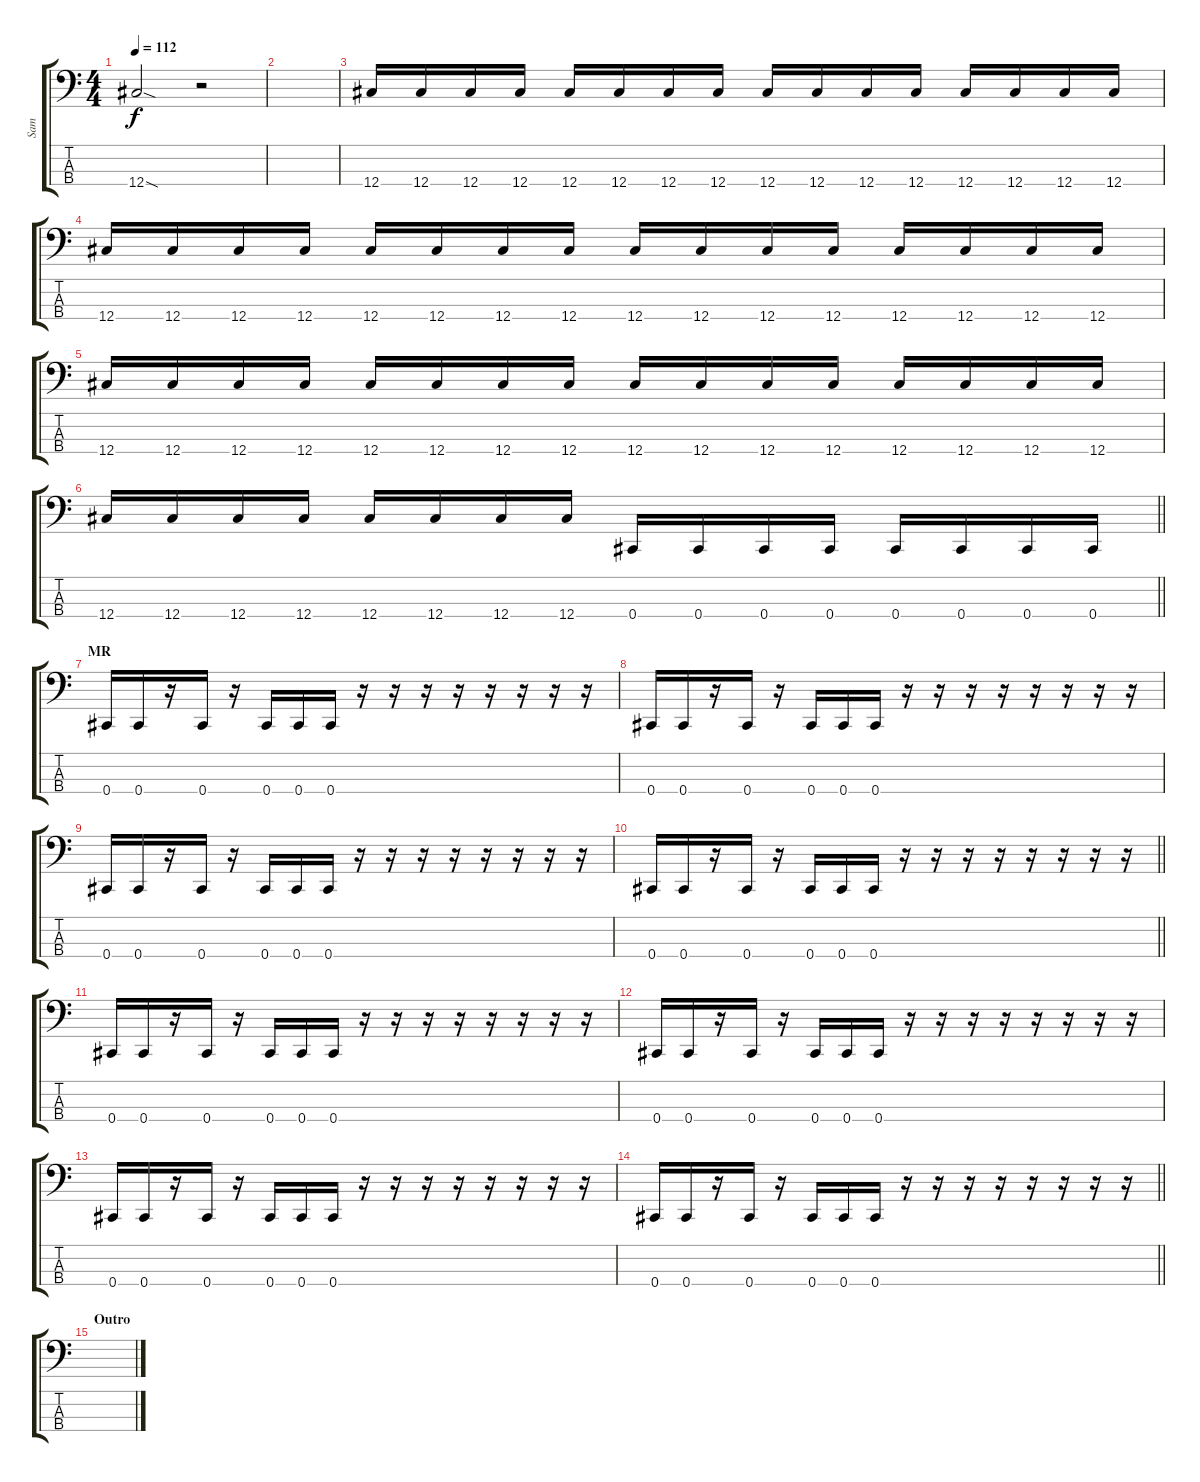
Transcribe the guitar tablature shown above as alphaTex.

\track ("Sam" "Sam") {instrument electricbassfinger}
\staff {score tabs}
\tuning (E2 B1 Gb0 Db1) {hide}
\ts (4 4)
\tempo 112
\clef f4
\ks c
12.4{sod}.2{dy f} r.2 |
|
12.4.16 12.4.16 12.4.16 12.4.16 12.4.16 12.4.16 12.4.16 12.4.16 12.4.16 12.4.16 12.4.16 12.4.16 12.4.16 12.4.16 12.4.16 12.4.16 |
12.4.16 12.4.16 12.4.16 12.4.16 12.4.16 12.4.16 12.4.16 12.4.16 12.4.16 12.4.16 12.4.16 12.4.16 12.4.16 12.4.16 12.4.16 12.4.16 |
12.4.16 12.4.16 12.4.16 12.4.16 12.4.16 12.4.16 12.4.16 12.4.16 12.4.16 12.4.16 12.4.16 12.4.16 12.4.16 12.4.16 12.4.16 12.4.16 |
\barLineRight lightlight
12.4.16 12.4.16 12.4.16 12.4.16 12.4.16 12.4.16 12.4.16 12.4.16 0.4.16 0.4.16 0.4.16 0.4.16 0.4.16 0.4.16 0.4.16 0.4.16 |
\section ("" "MR")
0.4.16 0.4.16 r.16 0.4.16 r.16 0.4.16 0.4.16 0.4.16 r.16 r.16 r.16 r.16 r.16 r.16 r.16 r.16 |
0.4.16 0.4.16 r.16 0.4.16 r.16 0.4.16 0.4.16 0.4.16 r.16 r.16 r.16 r.16 r.16 r.16 r.16 r.16 |
0.4.16 0.4.16 r.16 0.4.16 r.16 0.4.16 0.4.16 0.4.16 r.16 r.16 r.16 r.16 r.16 r.16 r.16 r.16 |
\barLineRight lightlight
0.4.16 0.4.16 r.16 0.4.16 r.16 0.4.16 0.4.16 0.4.16 r.16 r.16 r.16 r.16 r.16 r.16 r.16 r.16 |
0.4.16 0.4.16 r.16 0.4.16 r.16 0.4.16 0.4.16 0.4.16 r.16 r.16 r.16 r.16 r.16 r.16 r.16 r.16 |
0.4.16 0.4.16 r.16 0.4.16 r.16 0.4.16 0.4.16 0.4.16 r.16 r.16 r.16 r.16 r.16 r.16 r.16 r.16 |
0.4.16 0.4.16 r.16 0.4.16 r.16 0.4.16 0.4.16 0.4.16 r.16 r.16 r.16 r.16 r.16 r.16 r.16 r.16 |
\barLineRight lightlight
0.4.16 0.4.16 r.16 0.4.16 r.16 0.4.16 0.4.16 0.4.16 r.16 r.16 r.16 r.16 r.16 r.16 r.16 r.16 |
\section ("" "Outro")
